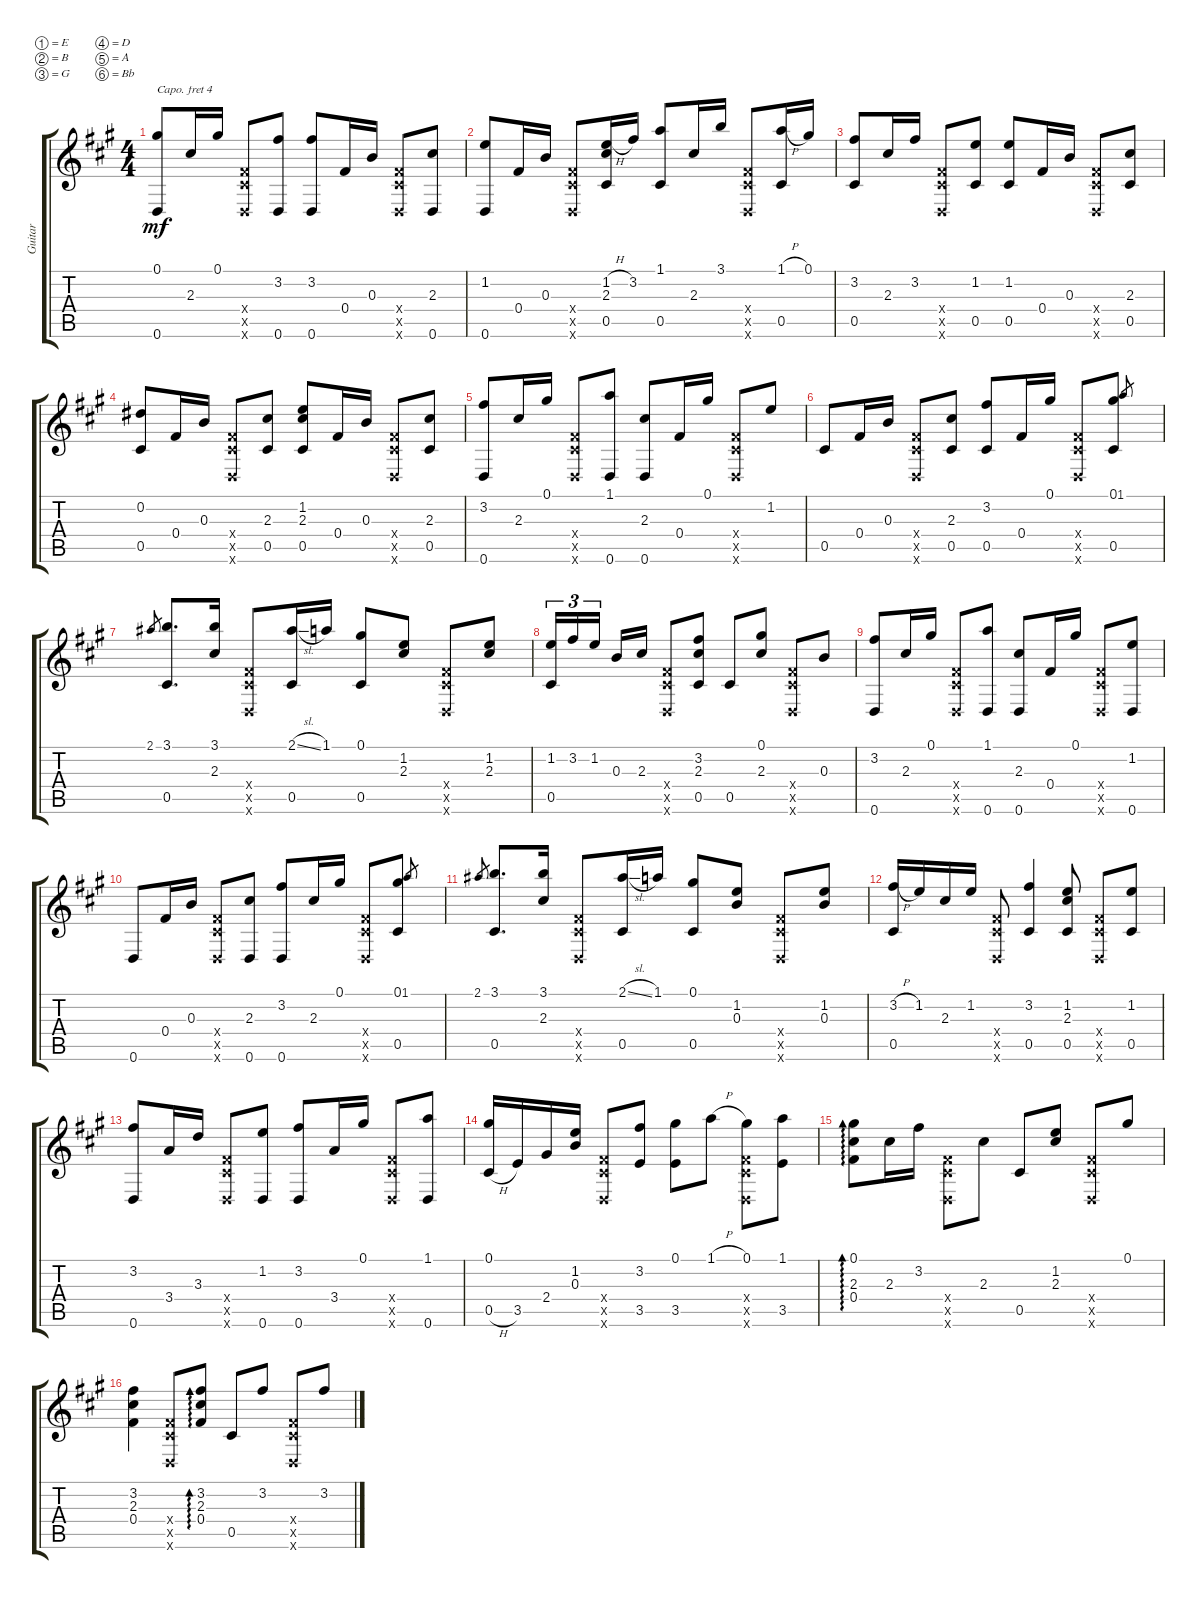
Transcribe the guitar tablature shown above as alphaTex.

\defaultSystemsLayout 4
\bracketExtendMode groupsimilarinstruments
\useSystemSignSeparator
\otherSystemsTrackNameOrientation horizontal
\chordDiagramsInScore
\track ("Guitarra" "Guitar") {instrument acousticguitarnylon}
\staff {score tabs}
\capo 4
\tuning (E4 B3 G3 D3 A2 Bb1)
\ts (4 4)
\tempo (105 hide)
\clef g2
\ks a
(0.1{acc #} 0.6{acc forcenatural}).8{dy mf beam Up} 2.3{acc #}.16{beam Up} 0.1{acc #}.16{beam Up} (0.6{x acc forcenatural} 0.5{x acc #} 0.4{x acc #}).8{beam Up} (3.2{acc #} 0.6{acc forcenatural}).8{beam Up} (3.2{acc #} 0.6{acc forcenatural}).8{beam Up} 0.4{acc #}.16{beam Up} 0.3{acc forcenatural}.16{beam Up} (0.6{x acc forcenatural} 0.4{x acc #} 0.5{x acc #}).8{beam Up} (2.3{acc #} 0.6{acc forcenatural}).8{beam Up} |
(1.2{acc forcenatural} 0.6{acc forcenatural}).8{beam Up} 0.4{acc #}.16{beam Up} 0.3{acc forcenatural}.16{beam Up} (0.6{x acc forcenatural} 0.5{x acc #} 0.4{x acc #}).8{beam Up} (1.2{h acc forcenatural} 2.3{acc #} 0.5{acc #}).16{beam Up} 3.2{acc #}.16{beam Up} (1.1{acc forcenatural} 0.5{acc #}).8{beam Up} 2.3{acc #}.16{beam Up} 3.1{acc forcenatural}.16{beam Up} (0.6{x acc forcenatural} 0.4{x acc #} 0.5{x acc #}).8{beam Up} (1.1{h acc forcenatural} 0.5{acc #}).16{beam Up} 0.1{acc #}.16{beam Up} |
(3.2{acc #} 0.5{acc #}).8{beam Up} 2.3{acc #}.16{beam Up} 3.2{acc #}.16{beam Up} (0.6{x acc forcenatural} 0.5{x acc #} 0.4{x acc #}).8{beam Up} (1.2{acc forcenatural} 0.5{acc #}).8{beam Up} (1.2{acc forcenatural} 0.5{acc #}).8{beam Up} 0.4{acc #}.16{beam Up} 0.3{acc forcenatural}.16{beam Up} (0.6{x acc forcenatural} 0.4{x acc #} 0.5{x acc #}).8{beam Up} (2.3{acc #} 0.5{acc #}).8{beam Up} |
(0.2{acc #} 0.5{acc #}).8{beam Up} 0.4{acc #}.16{beam Up} 0.3{acc forcenatural}.16{beam Up} (0.6{x acc forcenatural} 0.5{x acc #} 0.4{x acc #}).8{beam Up} (2.3{acc #} 0.5{acc #}).8{beam Up} (1.2{acc forcenatural} 2.3{acc #} 0.5{acc #}).8{beam Up} 0.4{acc #}.16{beam Up} 0.3{acc forcenatural}.16{beam Up} (0.6{x acc forcenatural} 0.4{x acc #} 0.5{x acc #}).8{beam Up} (2.3{acc #} 0.5{acc #}).8{beam Up} |
(3.2{acc #} 0.6{acc forcenatural}).8{beam Up} 2.3{acc #}.16{beam Up} 0.1{acc #}.16{beam Up} (0.6{x acc forcenatural} 0.5{x acc #} 0.4{x acc #}).8{beam Up} (0.6{acc forcenatural} 1.1{acc forcenatural}).8{beam Up} (0.6{acc forcenatural} 2.3{acc #}).8{beam Up} 0.4{acc #}.16{beam Up} 0.1{acc #}.16{beam Up} (0.6{x acc forcenatural} 0.5{x acc #} 0.4{x acc #}).8{beam Up} 1.2{acc forcenatural}.8{beam Up} |
0.5{acc #}.8{beam Up} 0.4{acc #}.16{beam Up} 0.3{acc forcenatural}.16{beam Up} (0.6{x acc forcenatural} 0.5{x acc #} 0.4{x acc #}).8{beam Up} (2.3{acc #} 0.5{acc #}).8{beam Up} (3.2{acc #} 0.5{acc #}).8{beam Up} 0.4{acc #}.16{beam Up} 0.1{acc #}.16{beam Up} (0.6{x acc forcenatural} 0.5{x acc #} 0.4{x acc #}).8{beam Up} (0.5{acc #} 0.1{acc #}).8{beam Up} 1.1{acc forcenatural}.8{gr beam Up} |
2.1{acc #}.8{gr beam Up} (3.1{acc forcenatural} 0.5{acc #}).8{d beam Up} (3.1{acc forcenatural} 2.3{acc #}).16{beam Up} (0.6{x acc forcenatural} 0.5{x acc #} 0.4{x acc #}).8{beam Up} (2.1{sl acc #} 0.5{acc #}).16{beam Up} 1.1{acc forcenatural}.16{beam Up} (0.1{acc #} 0.5{acc #}).8{beam Up} (1.2{acc forcenatural} 2.3{acc #}).8{beam Up} (0.6{x acc forcenatural} 0.5{x acc #} 0.4{x acc #}).8{beam Up} (1.2{acc forcenatural} 2.3{acc #}).8{beam Up} |
(1.2{acc forcenatural} 0.5{acc #}).16{tu (3 2) beam Up} 3.2{acc #}.16{tu (3 2) beam Up} 1.2{acc forcenatural}.16{tu (3 2) beam Up} 0.3{acc forcenatural}.16{beam Up} 2.3{acc #}.16{beam Up} (0.6{x acc forcenatural} 0.5{x acc #} 0.4{x acc #}).8{beam Up} (3.2{acc #} 2.3{acc #} 0.5{acc #}).8{beam Up} 0.5{acc #}.8{beam Up} (0.1{acc #} 2.3{acc #}).8{beam Up} (0.6{x acc forcenatural} 0.5{x acc #} 0.4{x acc #}).8{beam Up} 0.3{acc forcenatural}.8{beam Up} |
(0.6{acc forcenatural} 3.2{acc #}).8{beam Up} 2.3{acc #}.16{beam Up} 0.1{acc #}.16{beam Up} (0.6{x acc forcenatural} 0.5{x acc #} 0.4{x acc #}).8{beam Up} (1.1{acc forcenatural} 0.6{acc forcenatural}).8{beam Up} (0.6{acc forcenatural} 2.3{acc #}).8{beam Up} 0.4{acc #}.16{beam Up} 0.1{acc #}.16{beam Up} (0.6{x acc forcenatural} 0.5{x acc #} 0.4{x acc #}).8{beam Up} (1.2{acc forcenatural} 0.6{acc forcenatural}).8{beam Up} |
0.6{acc forcenatural}.8{beam Up} 0.4{acc #}.16{beam Up} 0.3{acc forcenatural}.16{beam Up} (0.6{x acc forcenatural} 0.5{x acc #} 0.4{x acc #}).8{beam Up} (2.3{acc #} 0.6{acc forcenatural}).8{beam Up} (0.6{acc forcenatural} 3.2{acc #}).8{beam Up} 2.3{acc #}.16{beam Up} 0.1{acc #}.16{beam Up} (0.6{x acc forcenatural} 0.5{x acc #} 0.4{x acc #}).8{beam Up} (0.5{acc #} 0.1{acc #}).8{beam Up} 1.1{acc forcenatural}.8{gr beam Up} |
2.1{acc #}.8{gr beam Up} (3.1{acc forcenatural} 0.5{acc #}).8{d beam Up} (3.1{acc forcenatural} 2.3{acc #}).16{beam Up} (0.6{x acc forcenatural} 0.5{x acc #} 0.4{x acc #}).8{beam Up} (2.1{sl acc #} 0.5{acc #}).16{beam Up} 1.1{acc forcenatural}.16{beam Up} (0.1{acc #} 0.5{acc #}).8{beam Up} (1.2{acc forcenatural} 0.3{acc forcenatural}).8{beam Up} (0.6{x acc forcenatural} 0.5{x acc #} 0.4{x acc #}).8{beam Up} (1.2{acc forcenatural} 0.3{acc forcenatural}).8{beam Up} |
(3.2{h acc #} 0.5{acc #}).16{beam Up} 1.2{acc forcenatural}.16{beam Up} 2.3{acc #}.16{beam Up} 1.2{acc forcenatural}.16{beam Up} (0.6{x acc forcenatural} 0.5{x acc #} 0.4{x acc #}).8{beam Up} (3.2{acc #} 0.5{acc #}).4{beam Up} (1.2{acc forcenatural} 2.3{acc #} 0.5{acc #}).8{beam Up} (0.6{x acc forcenatural} 0.5{x acc #} 0.4{x acc #}).8{beam Up} (1.2{acc forcenatural} 0.5{acc #}).8{beam Up} |
(3.2{acc #} 0.6{acc forcenatural}).8{beam Up} 3.4{acc forcenatural}.16{beam Up} 3.3{acc forcenatural}.16{beam Up} (0.6{x acc forcenatural} 0.5{x acc #} 0.4{x acc #}).8{beam Up} (1.2{acc forcenatural} 0.6{acc forcenatural}).8{beam Up} (3.2{acc #} 0.6{acc forcenatural}).8{beam Up} 3.4{acc forcenatural}.16{beam Up} 0.1{acc #}.16{beam Up} (0.6{x acc forcenatural} 0.5{x acc #} 0.4{x acc #}).8{beam Up} (1.1{acc forcenatural} 0.6{acc forcenatural}).8{beam Up} |
(0.1{acc #} 0.5{h acc #}).16{beam Up} 3.5{acc forcenatural}.16{beam Up} 2.4{acc #}.16{beam Up} (1.2{acc forcenatural} 0.3{acc forcenatural}).16{beam Up} (0.6{x acc forcenatural} 0.5{x acc #} 0.4{x acc #}).8{beam Up} (3.2{acc #} 3.5{acc forcenatural}).8{beam Up} (0.1{acc #} 3.5{acc forcenatural}).8{beam Down} 1.1{h acc forcenatural}.8{beam Down} (0.6{x acc forcenatural} 0.5{x acc #} 0.4{x acc #} 0.1{acc #}).8{beam Down} (1.1{acc forcenatural} 3.5{acc forcenatural}).8{beam Down} |
(2.3{acc #} 0.4{acc #} 0.1{acc #}).8{ad 0 beam Down} 2.3{acc #}.16{beam Down} 3.2{acc #}.16{beam Down} (0.5{x acc #} 0.4{x acc #} 0.6{x acc forcenatural}).8{beam Down} 2.3{acc #}.8{beam Down} 0.5{acc #}.8{beam Up} (1.2{acc forcenatural} 2.3{acc #}).8{beam Up} (0.6{x acc forcenatural} 0.5{x acc #} 0.4{x acc #}).8{beam Up} 0.1{acc #}.8{beam Up} |
(3.2{acc #} 2.3{acc #} 0.4{acc #}).4{beam Down} (0.6{x acc forcenatural} 0.5{x acc #} 0.4{x acc #}).8{beam Up} (2.3{acc #} 0.4{acc #} 3.2{acc #}).8{ad 0 beam Up} 0.5{acc #}.8{beam Up} 3.2{acc #}.8{beam Up} (0.6{x acc forcenatural} 0.5{x acc #} 0.4{x acc #}).8{beam Up} 3.2{acc #}.8{beam Up}
